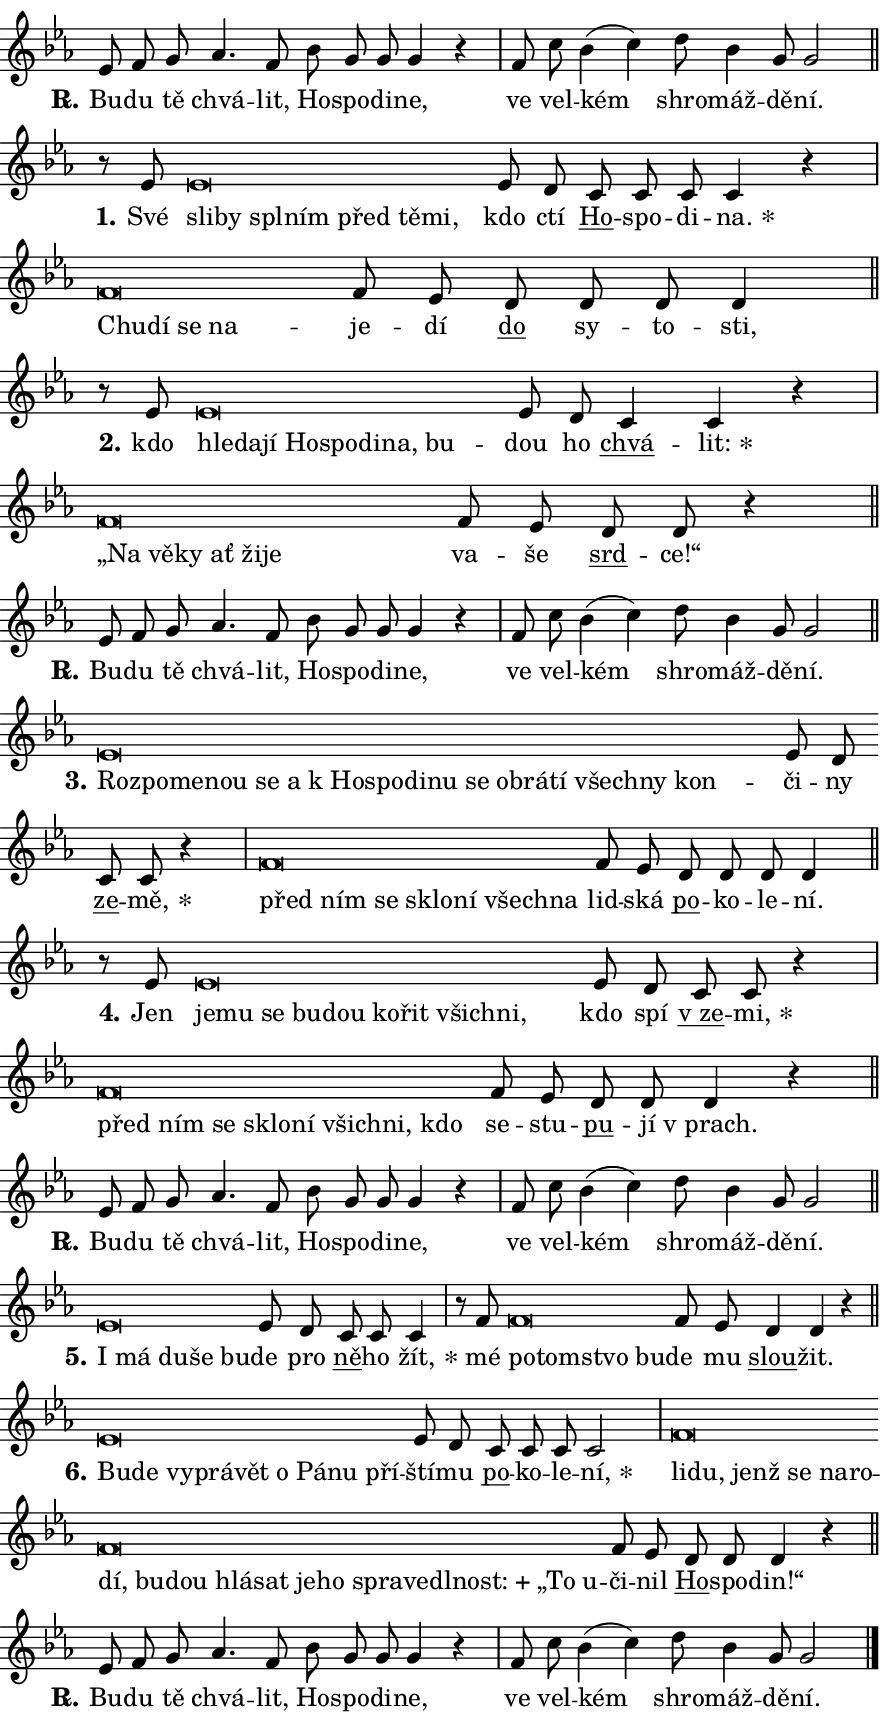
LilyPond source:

\version "2.24.0"
\header { tagline = "" }
\paper {
  indent = 0\cm
  top-margin = 0\cm
  right-margin = 0.13\cm % to fit lyric hyphens
  bottom-margin = 0\cm
  left-margin = 0\cm
  paper-width = 15\cm
  page-breaking = #ly:one-page-breaking
  system-system-spacing.basic-distance = #11
  score-system-spacing.basic-distance = #11
  ragged-last = ##f
}


%% Author: Thomas Morley
%% https://lists.gnu.org/archive/html/lilypond-user/2020-05/msg00002.html
#(define (line-position grob)
"Returns position of @var[grob} in current system:
   @code{'start}, if at first time-step
   @code{'end}, if at last time-step
   @code{'middle} otherwise
"
  (let* ((col (ly:item-get-column grob))
         (ln (ly:grob-object col 'left-neighbor))
         (rn (ly:grob-object col 'right-neighbor))
         (col-to-check-left (if (ly:grob? ln) ln col))
         (col-to-check-right (if (ly:grob? rn) rn col))
         (break-dir-left
           (and
             (ly:grob-property col-to-check-left 'non-musical #f)
             (ly:item-break-dir col-to-check-left)))
         (break-dir-right
           (and
             (ly:grob-property col-to-check-right 'non-musical #f)
             (ly:item-break-dir col-to-check-right))))
        (cond ((eqv? 1 break-dir-left) 'start)
              ((eqv? -1 break-dir-right) 'end)
              (else 'middle))))

#(define (tranparent-at-line-position vctor)
  (lambda (grob)
  "Relying on @code{line-position} select the relevant enry from @var{vctor}.
Used to determine transparency,"
    (case (line-position grob)
      ((end) (not (vector-ref vctor 0)))
      ((middle) (not (vector-ref vctor 1)))
      ((start) (not (vector-ref vctor 2))))))

noteHeadBreakVisibility =
#(define-music-function (break-visibility)(vector?)
"Makes @code{NoteHead}s transparent relying on @var{break-visibility}"
#{
  \override NoteHead.transparent =
    #(tranparent-at-line-position break-visibility)
#})

#(define delete-ledgers-for-transparent-note-heads
  (lambda (grob)
    "Reads whether a @code{NoteHead} is transparent.
If so this @code{NoteHead} is removed from @code{'note-heads} from
@var{grob}, which is supposed to be @code{LedgerLineSpanner}.
As a result ledgers are not printed for this @code{NoteHead}"
    (let* ((nhds-array (ly:grob-object grob 'note-heads))
           (nhds-list
             (if (ly:grob-array? nhds-array)
                 (ly:grob-array->list nhds-array)
                 '()))
           ;; Relies on the transparent-property being done before
           ;; Staff.LedgerLineSpanner.after-line-breaking is executed.
           ;; This is fragile ...
           (to-keep
             (remove
               (lambda (nhd)
                 (ly:grob-property nhd 'transparent #f))
               nhds-list)))
      ;; TODO find a better method to iterate over grob-arrays, similiar
      ;; to filter/remove etc for lists
      ;; For now rebuilt from scratch
      (set! (ly:grob-object grob 'note-heads)  '())
      (for-each
        (lambda (nhd)
          (ly:pointer-group-interface::add-grob grob 'note-heads nhd))
        to-keep))))

squashNotes = {
  \override NoteHead.X-extent = #'(-0.2 . 0.2)
  \override NoteHead.Y-extent = #'(-0.75 . 0)
  \override NoteHead.stencil =
    #(lambda (grob)
       (let ((pos (ly:grob-property grob 'staff-position)))
         (begin
           (if (< pos -7) (display "ERROR: Lower brevis then expected\n") (display ""))
           (if (<= pos -6) ly:text-interface::print ly:note-head::print))))
}
unSquashNotes = {
  \revert NoteHead.X-extent
  \revert NoteHead.Y-extent
  \revert NoteHead.stencil
}

hideNotes = \noteHeadBreakVisibility #begin-of-line-visible
unHideNotes = \noteHeadBreakVisibility #all-visible

% work-around for resetting accidentals
% https://lilypond.org/doc/v2.23/Documentation/notation/displaying-rhythms#unmetered-music
cadenzaMeasure = {
  \cadenzaOff
  \partial 1024 s1024
  \cadenzaOn
}

#(define-markup-command (accent layout props text) (markup?)
  "Underline accented syllable"
  (interpret-markup layout props
    #{\markup \override #'(offset . 4.3) \underline { #text }#}))

responsum = \markup \concat {
  "R" \hspace #-1.05 \path #0.1 #'((moveto 0 0.07) (lineto 0.9 0.8)) \hspace #0.05 "."
}

spaceSize = #0.6828661417322834 % exact space size for TeX Gyre Schola

\layout {
  \context {
    \Staff
    \remove "Time_signature_engraver"
    \override LedgerLineSpanner.after-line-breaking = #delete-ledgers-for-transparent-note-heads
  }
  \context {
    \Lyrics {
      \override LyricSpace.minimum-distance = \spaceSize
      \override LyricText.font-name = #"TeX Gyre Schola"
      \override LyricText.font-size = 1
      \override StanzaNumber.font-name = #"TeX Gyre Schola Bold"
      \override StanzaNumber.font-size = 1
    }
  }
  \context {
    \Score 
    \override NoteHead.text =
      #(lambda (grob) 
        (let ((pos (ly:grob-property grob 'staff-position)))
          #{\markup {
            \combine
              \halign #-0.55 \raise #(if (= pos -6) 0 0.5) \override #'(thickness . 2) \draw-line #'(3.2 . 0)
              \musicglyph "noteheads.sM1"
          }#}))
  }
}

% magnetic-lyrics.ily
%
%   written by
%     Jean Abou Samra <jean@abou-samra.fr>
%     Werner Lemberg <wl@gnu.org>
%
%   adapted by
%     Jiri Hon <jiri.hon@gmail.com>
%
% Version 2022-Apr-15

% https://www.mail-archive.com/lilypond-user@gnu.org/msg149350.html

#(define (Left_hyphen_pointer_engraver context)
   "Collect syllable-hyphen-syllable occurrences in lyrics and store
them in properties.  This engraver only looks to the left.  For
example, if the lyrics input is @code{foo -- bar}, it does the
following.

@itemize @bullet
@item
Set the @code{text} property of the @code{LyricHyphen} grob between
@q{foo} and @q{bar} to @code{foo}.

@item
Set the @code{left-hyphen} property of the @code{LyricText} grob with
text @q{foo} to the @code{LyricHyphen} grob between @q{foo} and
@q{bar}.
@end itemize

Use this auxiliary engraver in combination with the
@code{lyric-@/text::@/apply-@/magnetic-@/offset!} hook."
   (let ((hyphen #f)
         (text #f))
     (make-engraver
      (acknowledgers
       ((lyric-syllable-interface engraver grob source-engraver)
        (set! text grob)))
      (end-acknowledgers
       ((lyric-hyphen-interface engraver grob source-engraver)
        ;(when (not (grob::has-interface grob 'lyric-space-interface))
          (set! hyphen grob)));)
      ((stop-translation-timestep engraver)
       (when (and text hyphen)
         (ly:grob-set-object! text 'left-hyphen hyphen))
       (set! text #f)
       (set! hyphen #f)))))

#(define (lyric-text::apply-magnetic-offset! grob)
   "If the space between two syllables is less than the value in
property @code{LyricText@/.details@/.squash-threshold}, move the right
syllable to the left so that it gets concatenated with the left
syllable.

Use this function as a hook for
@code{LyricText@/.after-@/line-@/breaking} if the
@code{Left_@/hyphen_@/pointer_@/engraver} is active."
   (let ((hyphen (ly:grob-object grob 'left-hyphen #f)))
     (when hyphen
       (let ((left-text (ly:spanner-bound hyphen LEFT)))
         (when (grob::has-interface left-text 'lyric-syllable-interface)
           (let* ((common (ly:grob-common-refpoint grob left-text X))
                  (this-x-ext (ly:grob-extent grob common X))
                  (left-x-ext
                   (begin
                     ;; Trigger magnetism for left-text.
                     (ly:grob-property left-text 'after-line-breaking)
                     (ly:grob-extent left-text common X)))
                  ;; `delta` is the gap width between two syllables.
                  (delta (- (interval-start this-x-ext)
                            (interval-end left-x-ext)))
                  (details (ly:grob-property grob 'details))
                  (threshold (assoc-get 'squash-threshold details 0.2)))
             (when (< delta threshold)
               (let* (;; We have to manipulate the input text so that
                      ;; ligatures crossing syllable boundaries are not
                      ;; disabled.  For languages based on the Latin
                      ;; script this is essentially a beautification.
                      ;; However, for non-Western scripts it can be a
                      ;; necessity.
                      (lt (ly:grob-property left-text 'text))
                      (rt (ly:grob-property grob 'text))
                      (is-space (grob::has-interface hyphen 'lyric-space-interface))
                      (space (if is-space " " ""))
                      (extra-delta (if is-space spaceSize 0))
                      ;; Append new syllable.
                      (ltrt-space (if (and (string? lt) (string? rt))
                                (string-append lt space rt)
                                (make-concat-markup (list lt space rt))))
                      ;; Right-align `ltrt` to the right side.
                      (ltrt-space-markup (grob-interpret-markup
                               grob
                               (make-translate-markup
                                (cons (interval-length this-x-ext) 0)
                                (make-right-align-markup ltrt-space)))))
                 (begin
                   ;; Don't print `left-text`.
                   (ly:grob-set-property! left-text 'stencil #f)
                   ;; Set text and stencil (which holds all collected
                   ;; syllables so far) and shift it to the left.
                   (ly:grob-set-property! grob 'text ltrt-space)
                   (ly:grob-set-property! grob 'stencil ltrt-space-markup)
                   (ly:grob-translate-axis! grob (- (- delta extra-delta)) X))))))))))


#(define (lyric-hyphen::displace-bounds-first grob)
   ;; Make very sure this callback isn't triggered too early.
   (let ((left (ly:spanner-bound grob LEFT))
         (right (ly:spanner-bound grob RIGHT)))
     (ly:grob-property left 'after-line-breaking)
     (ly:grob-property right 'after-line-breaking)
     (ly:lyric-hyphen::print grob)))

squashThreshold = #0.4

\layout {
  \context {
    \Lyrics
    \consists #Left_hyphen_pointer_engraver
    \override LyricText.after-line-breaking =
      #lyric-text::apply-magnetic-offset!
    \override LyricHyphen.stencil = #lyric-hyphen::displace-bounds-first
    \override LyricText.details.squash-threshold = \squashThreshold
    \override LyricHyphen.minimum-distance = 0
    \override LyricHyphen.minimum-length = \squashThreshold
  }
}

squashText = \override LyricText.details.squash-threshold = 9999
unSquashText = \override LyricText.details.squash-threshold = \squashThreshold

leftText = \override LyricText.self-alignment-X = #LEFT
unLeftText = \revert LyricText.self-alignment-X

starOffset = #(lambda (grob) 
                (let ((x_offset (ly:self-alignment-interface::aligned-on-x-parent grob)))
                  (if (= x_offset 0) 0 (+ x_offset 1.2))))

star = #(define-music-function (syllable)(string?)
"Append star separator at the end of a syllable"
#{
  \once \override LyricText.X-offset = #starOffset
  \lyricmode { \markup {
    #syllable
    \override #'((font-name . "TeX Gyre Schola Bold")) \hspace #0.2 \lower #0.65 \larger "*"
  } }
#})

starAccent = #(define-music-function (syllable)(string?)
"Append star separator at the end of a syllable and make accent"
#{
  \once \override LyricText.X-offset = #starOffset
  \lyricmode { \markup {
    \accent #syllable
    \override #'((font-name . "TeX Gyre Schola Bold")) \hspace #0.2 \lower #0.65 \larger "*"
  } }
#})

breath = #(define-music-function (syllable)(string?)
"Append breathing indicator at the end of a syllable"
#{
  \lyricmode { \markup { #syllable "+" } }
#})

optionalBreath = #(define-music-function (syllable)(string?)
"Append optional breathing indicator at the end of a syllable"
#{
  \lyricmode { \markup { #syllable "(+)" } }
#})


\score {
    <<
        \new Voice = "melody" { \cadenzaOn \key es \major \relative { es'8 f g as4. f8 \bar "" bes g g \bar "" g4 r \cadenzaMeasure \bar "|" f8 c' \bar "" bes4( c) \bar "" d8 bes4 g8 g2 \cadenzaMeasure \bar "||" \break } }
        \new Lyrics \lyricsto "melody" { \lyricmode { \set stanza = \responsum
Bu -- du tě chvá -- lit, Ho -- spo -- di -- ne, ve vel -- kém shro -- máž -- dě -- ní. } }
    >>
    \layout {}
}

\score {
    <<
        \new Voice = "melody" { \cadenzaOn \key es \major \relative { r8 es'8 \squashNotes es\breve*1/16 \hideNotes \breve*1/16 \bar "" \breve*1/16 \bar "" \breve*1/16 \bar "" \breve*1/16 \bar "" \breve*1/16 \breve*1/16 \bar "" \unHideNotes \unSquashNotes es8 d \bar "" c c c c4 r \cadenzaMeasure \bar "|" \squashNotes f\breve*1/16 \hideNotes \breve*1/16 \bar "" \breve*1/16 \breve*1/16 \bar "" \unHideNotes \unSquashNotes f8 es \bar "" d d d d4 \cadenzaMeasure \bar "||" \break } }
        \new Lyrics \lyricsto "melody" { \lyricmode { \set stanza = "1."
Své \leftText sli -- \squashText by spl -- ním před tě -- mi, \unLeftText \unSquashText kdo ctí \markup \accent Ho -- spo -- di -- \star na. \leftText Chu -- \squashText dí se na -- \unLeftText \unSquashText je -- dí \markup \accent do sy -- to -- sti, } }
    >>
    \layout {}
}

\score {
    <<
        \new Voice = "melody" { \cadenzaOn \key es \major \relative { r8 es'8 \squashNotes es\breve*1/16 \hideNotes \breve*1/16 \bar "" \breve*1/16 \bar "" \breve*1/16 \bar "" \breve*1/16 \bar "" \breve*1/16 \bar "" \breve*1/16 \breve*1/16 \bar "" \unHideNotes \unSquashNotes es8 d \bar "" c4 c r \cadenzaMeasure \bar "|" \squashNotes f\breve*1/16 \hideNotes \breve*1/16 \bar "" \breve*1/16 \bar "" \breve*1/16 \bar "" \breve*1/16 \breve*1/16 \bar "" \unHideNotes \unSquashNotes f8 es \bar "" d8 d r4 \cadenzaMeasure \bar "||" \break } }
        \new Lyrics \lyricsto "melody" { \lyricmode { \set stanza = "2."
kdo \leftText hle -- \squashText da -- jí Ho -- spo -- di -- na, bu -- \unLeftText \unSquashText dou ho \markup \accent chvá -- \star lit: \leftText „Na \squashText vě -- ky ať ži -- je \unLeftText \unSquashText va -- še \markup \accent srd -- ce!“ } }
    >>
    \layout {}
}

\score {
    <<
        \new Voice = "melody" { \cadenzaOn \key es \major \relative { es'8 f g as4. f8 \bar "" bes g g \bar "" g4 r \cadenzaMeasure \bar "|" f8 c' \bar "" bes4( c) \bar "" d8 bes4 g8 g2 \cadenzaMeasure \bar "||" \break } }
        \new Lyrics \lyricsto "melody" { \lyricmode { \set stanza = \responsum
Bu -- du tě chvá -- lit, Ho -- spo -- di -- ne, ve vel -- kém shro -- máž -- dě -- ní. } }
    >>
    \layout {}
}

\score {
    <<
        \new Voice = "melody" { \cadenzaOn \key es \major \relative { \squashNotes es'\breve*1/16 \hideNotes \breve*1/16 \bar "" \breve*1/16 \bar "" \breve*1/16 \bar "" \breve*1/16 \bar "" \breve*1/16 \bar "" \breve*1/16 \bar "" \breve*1/16 \bar "" \breve*1/16 \bar "" \breve*1/16 \bar "" \breve*1/16 \bar "" \breve*1/16 \bar "" \breve*1/16 \bar "" \breve*1/16 \bar "" \breve*1/16 \bar "" \breve*1/16 \breve*1/16 \bar "" \unHideNotes \unSquashNotes es8 d \bar "" c8 c r4 \cadenzaMeasure \bar "|" \squashNotes f\breve*1/16 \hideNotes \breve*1/16 \bar "" \breve*1/16 \bar "" \breve*1/16 \bar "" \breve*1/16 \bar "" \breve*1/16 \breve*1/16 \bar "" \unHideNotes \unSquashNotes f8 es \bar "" d d d d4 \cadenzaMeasure \bar "||" \break } }
        \new Lyrics \lyricsto "melody" { \lyricmode { \set stanza = "3."
\leftText Roz -- \squashText po -- me -- nou se a "k Ho" -- spo -- di -- nu se ob -- rá -- tí všech -- ny kon -- \unLeftText \unSquashText či -- ny \markup \accent ze -- \star mě, \leftText před \squashText ním se sklo -- ní všech -- na \unLeftText \unSquashText lid -- ská \markup \accent po -- ko -- le -- ní. } }
    >>
    \layout {}
}

\score {
    <<
        \new Voice = "melody" { \cadenzaOn \key es \major \relative { r8 es'8 \squashNotes es\breve*1/16 \hideNotes \breve*1/16 \bar "" \breve*1/16 \bar "" \breve*1/16 \bar "" \breve*1/16 \bar "" \breve*1/16 \bar "" \breve*1/16 \bar "" \breve*1/16 \breve*1/16 \bar "" \unHideNotes \unSquashNotes es8 d \bar "" c8 c r4 \cadenzaMeasure \bar "|" \squashNotes f\breve*1/16 \hideNotes \breve*1/16 \bar "" \breve*1/16 \bar "" \breve*1/16 \bar "" \breve*1/16 \bar "" \breve*1/16 \bar "" \breve*1/16 \breve*1/16 \bar "" \unHideNotes \unSquashNotes f8 es \bar "" d d d4 r \cadenzaMeasure \bar "||" \break } }
        \new Lyrics \lyricsto "melody" { \lyricmode { \set stanza = "4."
Jen \leftText je -- \squashText mu se bu -- dou ko -- řit všich -- ni, \unLeftText \unSquashText kdo spí \markup \accent "v ze" -- \star mi, \leftText před \squashText ním se sklo -- ní všich -- ni, kdo \unLeftText \unSquashText se -- stu -- \markup \accent pu -- jí "v prach." } }
    >>
    \layout {}
}

\score {
    <<
        \new Voice = "melody" { \cadenzaOn \key es \major \relative { es'8 f g as4. f8 \bar "" bes g g \bar "" g4 r \cadenzaMeasure \bar "|" f8 c' \bar "" bes4( c) \bar "" d8 bes4 g8 g2 \cadenzaMeasure \bar "||" \break } }
        \new Lyrics \lyricsto "melody" { \lyricmode { \set stanza = \responsum
Bu -- du tě chvá -- lit, Ho -- spo -- di -- ne, ve vel -- kém shro -- máž -- dě -- ní. } }
    >>
    \layout {}
}

\score {
    <<
        \new Voice = "melody" { \cadenzaOn \key es \major \relative { \squashNotes es'\breve*1/16 \hideNotes \breve*1/16 \bar "" \breve*1/16 \bar "" \breve*1/16 \breve*1/16 \bar "" \unHideNotes \unSquashNotes es8 d \bar "" c c c4 \cadenzaMeasure \bar "|" r8 f8 \squashNotes f\breve*1/16 \hideNotes \breve*1/16 \bar "" \breve*1/16 \breve*1/16 \bar "" \unHideNotes \unSquashNotes f8 es \bar "" d4 d r \cadenzaMeasure \bar "||" \break } }
        \new Lyrics \lyricsto "melody" { \lyricmode { \set stanza = "5."
\leftText I \squashText má du -- še bu -- \unLeftText \unSquashText de pro \markup \accent ně -- ho \star žít, mé \leftText po -- \squashText tom -- stvo bu -- \unLeftText \unSquashText de mu \markup \accent slou -- žit. } }
    >>
    \layout {}
}

\score {
    <<
        \new Voice = "melody" { \cadenzaOn \key es \major \relative { \squashNotes es'\breve*1/16 \hideNotes \breve*1/16 \bar "" \breve*1/16 \bar "" \breve*1/16 \bar "" \breve*1/16 \bar "" \breve*1/16 \bar "" \breve*1/16 \bar "" \breve*1/16 \breve*1/16 \bar "" \unHideNotes \unSquashNotes es8 d \bar "" c c c c2 \cadenzaMeasure \bar "|" \squashNotes f\breve*1/16 \hideNotes \breve*1/16 \bar "" \breve*1/16 \bar "" \breve*1/16 \bar "" \breve*1/16 \bar "" \breve*1/16 \bar "" \breve*1/16 \bar "" \breve*1/16 \bar "" \breve*1/16 \bar "" \breve*1/16 \bar "" \breve*1/16 \bar "" \breve*1/16 \bar "" \breve*1/16 \bar "" \breve*1/16 \bar "" \breve*1/16 \bar "" \breve*1/16 \bar "" \breve*1/16 \bar "" \breve*1/16 \breve*1/16 \bar "" \unHideNotes \unSquashNotes f8 es \bar "" d d d4 r \cadenzaMeasure \bar "||" \break } }
        \new Lyrics \lyricsto "melody" { \lyricmode { \set stanza = "6."
\leftText Bu -- \squashText de vy -- prá -- vět o Pá -- nu pří -- \unLeftText \unSquashText ští -- mu \markup \accent po -- ko -- le -- \star ní, \leftText li -- \squashText du, jenž se na -- ro -- dí, bu -- dou hlá -- sat je -- ho spra -- ve -- dl -- \breath "nost:" „To u -- \unLeftText \unSquashText či -- nil \markup \accent Ho -- spo -- din!“ } }
    >>
    \layout {}
}

\score {
    <<
        \new Voice = "melody" { \cadenzaOn \key es \major \relative { es'8 f g as4. f8 \bar "" bes g g \bar "" g4 r \cadenzaMeasure \bar "|" f8 c' \bar "" bes4( c) \bar "" d8 bes4 g8 g2 \cadenzaMeasure \bar "||" \break } \bar "|." }
        \new Lyrics \lyricsto "melody" { \lyricmode { \set stanza = \responsum
Bu -- du tě chvá -- lit, Ho -- spo -- di -- ne, ve vel -- kém shro -- máž -- dě -- ní. } }
    >>
    \layout {}
}
